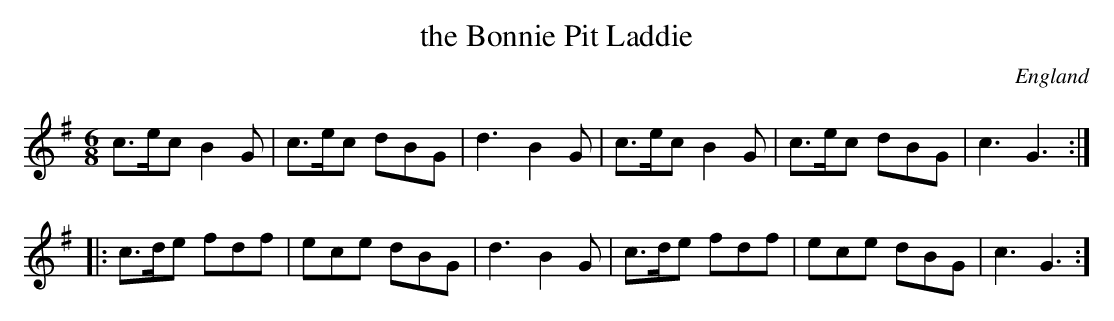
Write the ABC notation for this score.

X:1
T:the Bonnie Pit Laddie
O:England
M:6/8
K:G
c>ec B2G | c>ec dBG | d3 B2G | c>ec B2G | c>ec dBG | c3 G3 ::
c>de fdf | ece  dBG | d3 B2G | c>de fdf | ece  dBG | c3 G3:]
